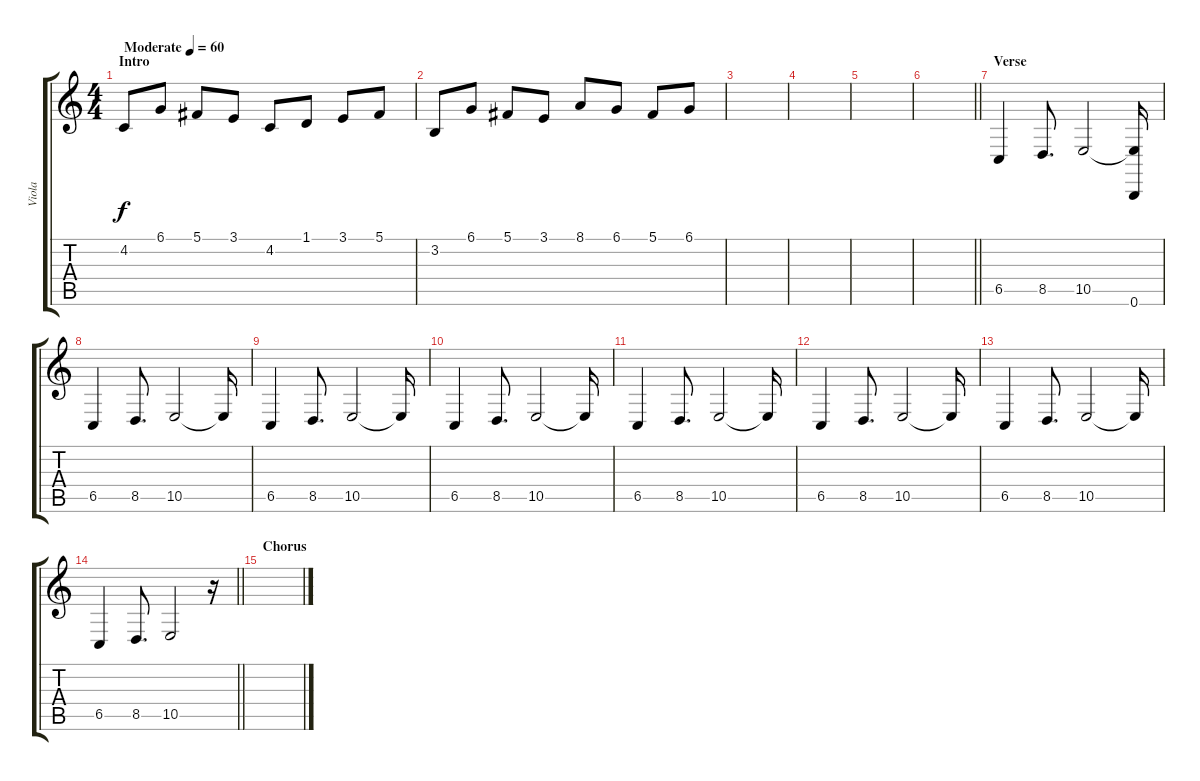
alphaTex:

\track ("Viola" "Viola") {instrument viola}
\staff {score tabs}
\tuning (Db4 Ab3 E3 B2 Gb2 B1) {hide}
\ts (4 4)
\section ("" "Intro")
\tempo (60 "Moderate")
\clef g2
\ks c
4.2.8{dy f instrument viola} 6.1.8 5.1.8 3.1.8 4.2.8 1.1.8 3.1.8 5.1.8 |
3.2.8 6.1.8 5.1.8 3.1.8 8.1.8 6.1.8 5.1.8 6.1.8 |
|
|
|
\barLineRight lightlight
|
\section ("" "Verse")
6.5.4 8.5.8{d} 10.5.2 (10.5{t} 0.6).16 |
6.5.4 8.5.8{d} 10.5.2 10.5{t}.16 |
6.5.4 8.5.8{d} 10.5.2 10.5{t}.16 |
6.5.4 8.5.8{d} 10.5.2 10.5{t}.16 |
6.5.4 8.5.8{d} 10.5.2 10.5{t}.16 |
6.5.4 8.5.8{d} 10.5.2 10.5{t}.16 |
6.5.4 8.5.8{d} 10.5.2 10.5{t}.16 |
\barLineRight lightlight
6.5.4 8.5.8{d} 10.5.2 r.16 |
\section ("" "Chorus")
